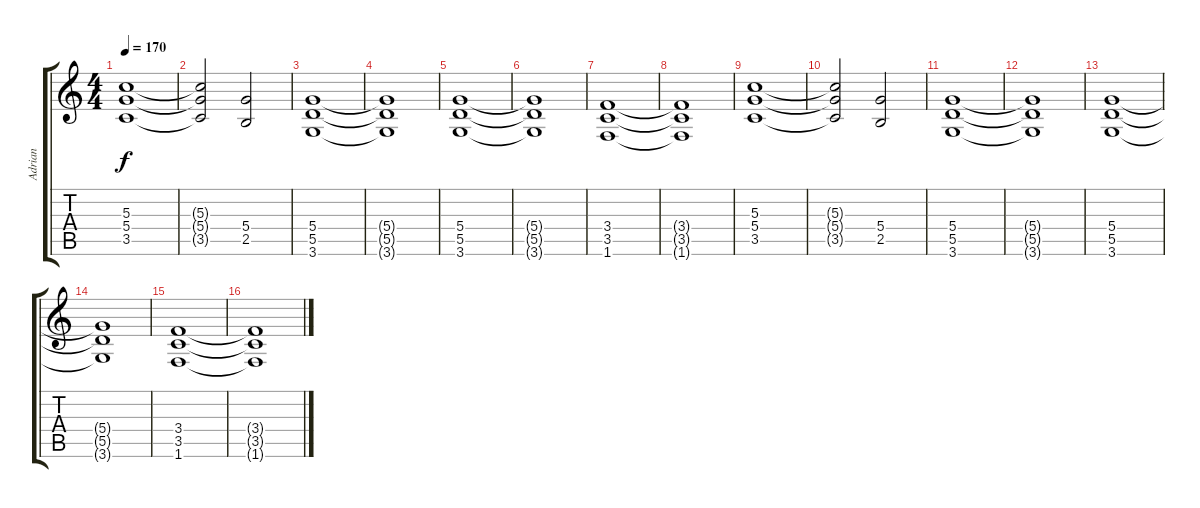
\track ("Adrian" "Adrian") {instrument distortionguitar}
\staff {score tabs}
\tuning (E4 B3 G3 D3 A2 E2) {hide}
\ts (4 4)
\tempo 170
\clef g2
\ks c
(5.3 5.4 3.5).1{dy f} |
(5.3{t} 5.4{t} 3.5{t}).2 (5.4 2.5).2 |
(5.4 5.5 3.6).1 |
(5.4{t} 5.5{t} 3.6{t}).1 |
(5.4 5.5 3.6).1 |
(5.4{t} 5.5{t} 3.6{t}).1 |
(3.4 3.5 1.6).1 |
(3.4{t} 3.5{t} 1.6{t}).1 |
(5.3 5.4 3.5).1 |
(5.3{t} 5.4{t} 3.5{t}).2 (5.4 2.5).2 |
(5.4 5.5 3.6).1 |
(5.4{t} 5.5{t} 3.6{t}).1 |
(5.4 5.5 3.6).1 |
(5.4{t} 5.5{t} 3.6{t}).1 |
(3.4 3.5 1.6).1 |
(3.4{t} 3.5{t} 1.6{t}).1
